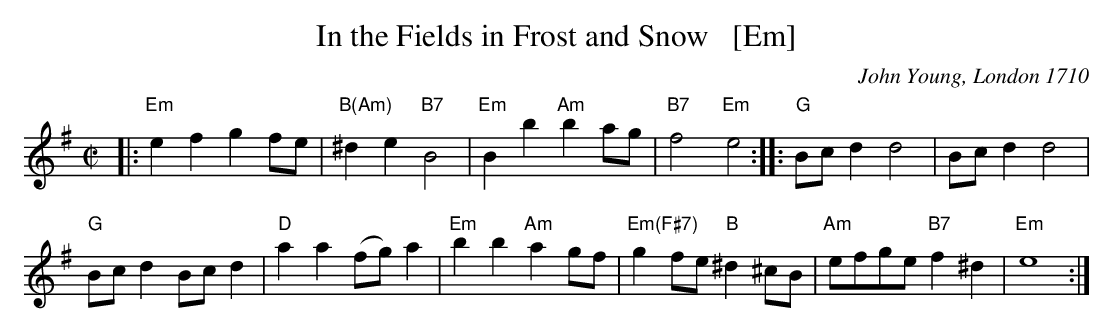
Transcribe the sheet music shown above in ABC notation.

X:1
T: In the Fields in Frost and Snow   [Em]
O: John Young, London 1710
M: C|
L: 1/8
K: Em
|:\
"Em"e2f2 g2fe | "B(Am)"^d2e2 "B7"B4 |\
"Em"B2b2 "Am"b2ag | "B7"f4 "Em"e4 ::\
"G"Bcd2 d4 | Bcd2 d4 |
"G"Bcd2 Bcd2 | "D"a2a2 (fg)a2 |\
"Em"b2b2 "Am"a2gf | "Em(F#7)"g2fe "B"^d2^cB |\
"Am"efge "B7"f2^d2 | "Em"e8 :|
